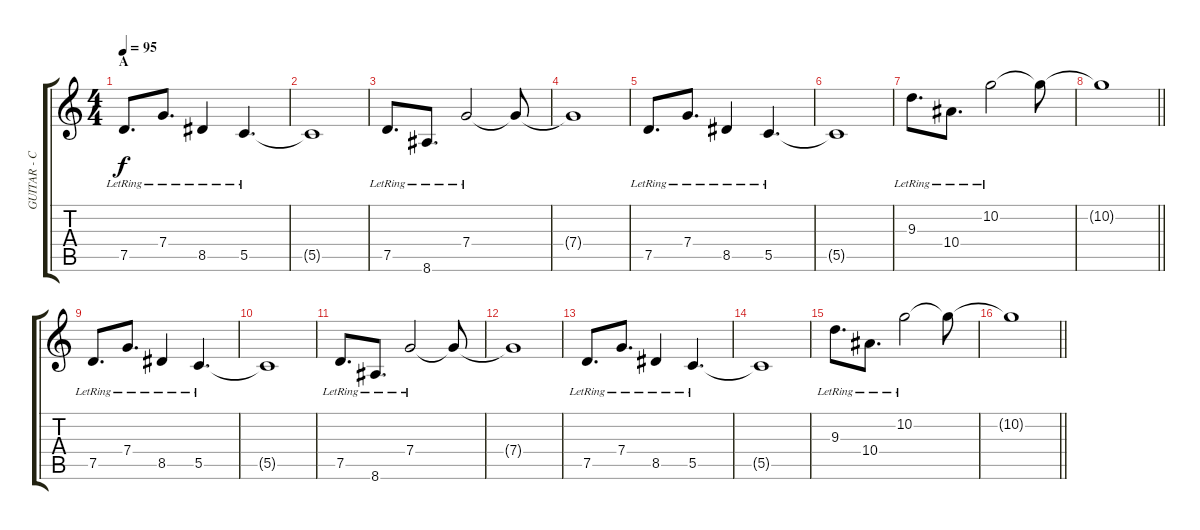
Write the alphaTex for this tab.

\track ("GUITAR - Christian Andreu" "GUITAR - C") {instrument distortionguitar}
\staff {score tabs}
\tuning (D4 A3 F3 C3 G2 D2) {hide}
\ts (4 4)
\section ("" "A")
\tempo 95
\clef g2
\ks c
7.5{lr}.8{d dy f} 7.4{lr}.8{d} 8.5{lr}.4 5.5{lr}.4{d} |
5.5{t}.1 |
7.5{lr}.8{d} 8.6{lr}.8{d} 7.4{lr}.2 7.4{t}.8 |
7.4{t}.1 |
7.5{lr}.8{d} 7.4{lr}.8{d} 8.5{lr}.4 5.5{lr}.4{d} |
5.5{t}.1 |
9.3{lr}.8{d} 10.4{lr}.8{d} 10.2{lr}.2 10.2{t}.8 |
\barLineRight lightlight
10.2{t}.1 |
7.5{lr}.8{d} 7.4{lr}.8{d} 8.5{lr}.4 5.5{lr}.4{d} |
5.5{t}.1 |
7.5{lr}.8{d} 8.6{lr}.8{d} 7.4{lr}.2 7.4{t}.8 |
7.4{t}.1 |
7.5{lr}.8{d} 7.4{lr}.8{d} 8.5{lr}.4 5.5{lr}.4{d} |
5.5{t}.1 |
9.3{lr}.8{d} 10.4{lr}.8{d} 10.2{lr}.2 10.2{t}.8 |
\barLineRight lightlight
10.2{t}.1
